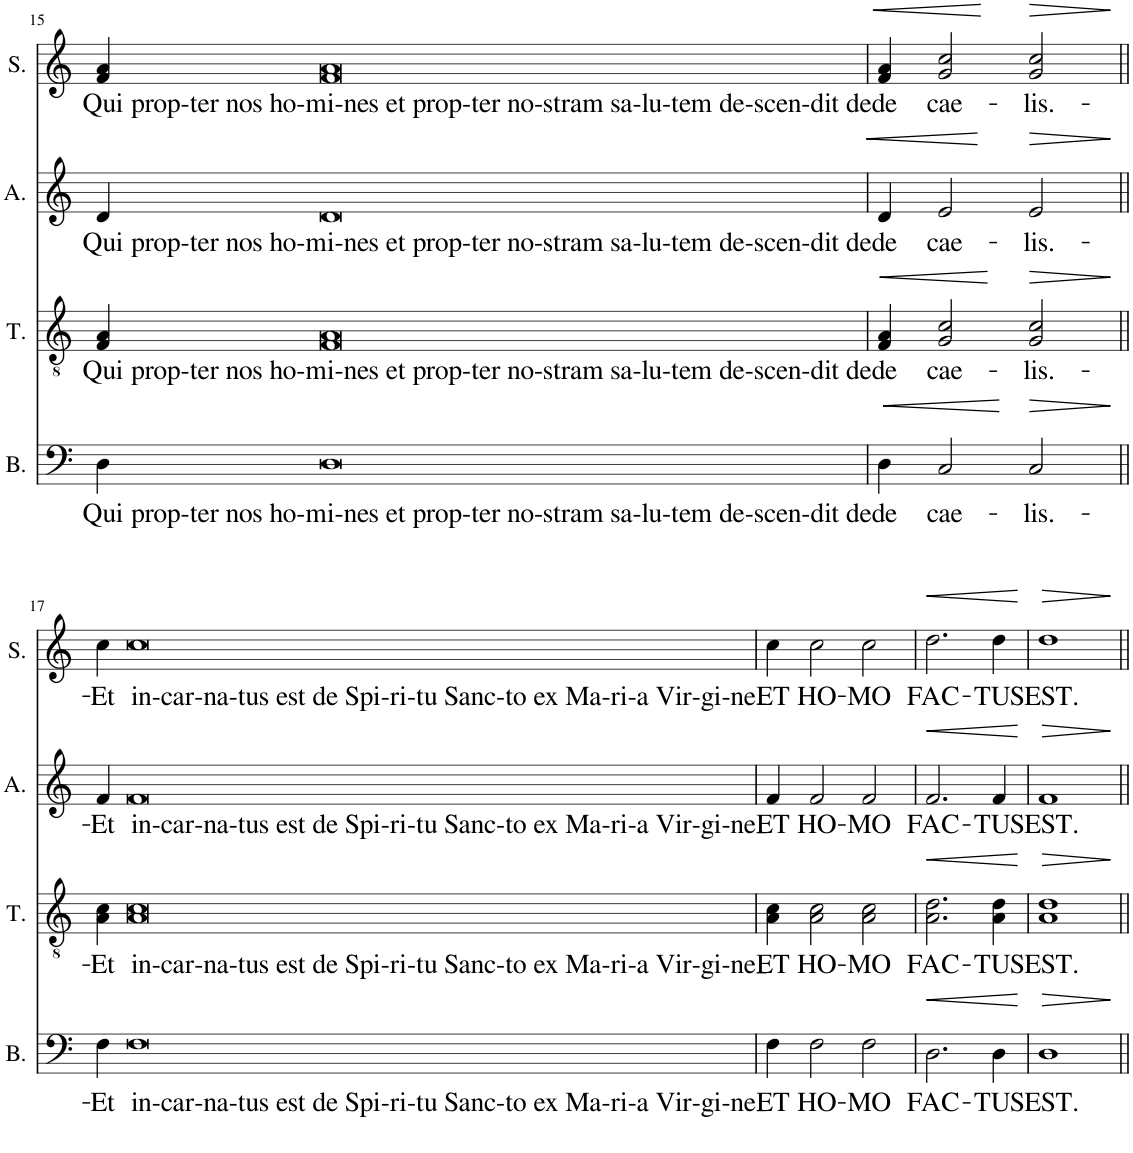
**kern	**text	**dynam	**kern	**text	**dynam	**kern	**text	**dynam	**kern	**text	**dynam
*part4	*part4	*part4	*part3	*part3	*part3	*part2	*part2	*part2	*part1	*part1	*part1
*staff4	*staff4	*staff4	*staff3	*staff3	*staff3	*staff2	*staff2	*staff2	*staff1	*staff1	*staff1
*I"Bass	*	*	*I"Tenor	*	*	*I"Alto	*	*	*I"Soprano	*	*
*I'B.	*	*	*I'T.	*	*	*I'A.	*	*	*I'S.	*	*
!!LO:PB:g=z
*clefF4	*	*	*clefGv2	*	*	*clefG2	*	*	*clefG2	*	*
*k[]	*	*	*k[]	*	*	*k[]	*	*	*k[]	*	*
*M4/4	*	*	*M4/4	*	*	*M4/4	*	*	*M4/4	*	*
=15	=15	=15	=15	=15	=15	=15	=15	=15	=15	=15	=15
!	!LO:LY:b	!LO:HP:b	!	!LO:LY:b	!LO:HP:b	!	!LO:LY:b	!LO:HP:b	!	!LO:LY:b	!LO:HP:b
4D\	Qui	>	4F/ 4A/	Qui	>	4d/	Qui	>	4f/ 4a/	Qui	>
!	!LO:LY:b	!	!	!LO:LY:b	!	!	!LO:LY:b	!	!	!LO:LY:b	!
[2.D	-prop-ter nos ho-mi-nes et prop-ter no-stram sa-lu-tem de-scen-dit de	.	[2.F [2.A	-prop-ter nos ho-mi-nes et prop-ter no-stram sa-lu-tem de-scen-dit de	.	[2.d	-prop-ter nos ho-mi-nes et prop-ter no-stram sa-lu-tem de-scen-dit de	.	[2.f [2.a	-prop-ter nos ho-mi-nes et prop-ter no-stram sa-lu-tem de-scen-dit de	.
=16	=16	=16	=16	=16	=16	=16	=16	=16	=16	=16	=16
!	!LO:LY:b	!LO:HP:b	!	!LO:LY:b	!LO:HP:b	!	!LO:LY:b	!LO:HP:b	!	!LO:LY:b	!LO:HP:b
4D\	de	<	4F/ 4A/	de	<	4d/	de	<	4f/ 4a/	de	<
1D_	.	.	1F_ 1A_	.	.	1d_	.	.	1f_ 1a_	.	.
!	!LO:LY:b	!	!	!LO:LY:b	!	!	!LO:LY:b	!	!	!LO:LY:b	!
2C/	cae-	.	2G/ 2c/	cae-	.	2e/	cae-	.	2g/ 2cc/	cae-	.
!	!LO:LY:b	!LO:HP:n=1:b	!	!LO:LY:b	!LO:HP:n=1:b	!	!LO:LY:b	!LO:HP:n=1:b	!	!LO:LY:b	!LO:HP:n=1:b
[4C/	-lis.-	] >	[4G/ [4c/	-lis.-	] >	[4e/	-lis.-	] >	[4g/ [4cc/	-lis.-	] >
.	.	[	.	.	[	.	.	[	.	.	[
!!LO:LB:g=z
=17||	=17||	=17||	=17||	=17||	=17||	=17||	=17||	=17||	=17||	=17||	=17||
!	!LO:LY:b	!	!	!LO:LY:b	!	!	!LO:LY:b	!	!	!LO:LY:b	!
4F\	Et	.	4A\ 4c\	Et	.	4f/	Et	.	4cc\	Et	.
4D]	.	.	4F] 4A]	.	.	4d]	.	.	4f] 4a]	.	.
4C/]	.	.	4G/] 4c/]	.	.	4e/]	.	.	4g/] 4cc/]	.	.
!	!LO:LY:b	!	!	!LO:LY:b	!	!	!LO:LY:b	!	!	!LO:LY:b	!
[2.F	-in-car-na-tus est de Spi-ri-tu Sanc-to ex Ma-ri-a Vir-gi-ne	.	[2.A [2.c	-in-car-na-tus est de Spi-ri-tu Sanc-to ex Ma-ri-a Vir-gi-ne	.	[2.f	-in-car-na-tus est de Spi-ri-tu Sanc-to ex Ma-ri-a Vir-gi-ne	.	[2.cc	-in-car-na-tus est de Spi-ri-tu Sanc-to ex Ma-ri-a Vir-gi-ne	.
=18	=18	=18	=18	=18	=18	=18	=18	=18	=18	=18	=18
!	!LO:LY:b	!	!	!LO:LY:b	!	!	!LO:LY:b	!	!	!LO:LY:b	!
4F\	ET	.	4A\ 4c\	ET	.	4f/	ET	.	4cc\	ET	.
1F_	.	.	1A_ 1c_	.	.	1f_	.	.	1cc_	.	.
!	!LO:LY:b	!	!	!LO:LY:b	!	!	!LO:LY:b	!	!	!LO:LY:b	!
2F\	HO-	.	2A\ 2c\	HO-	.	2f/	HO-	.	2cc\	HO-	.
!	!LO:LY:b	!	!	!LO:LY:b	!	!	!LO:LY:b	!	!	!LO:LY:b	!
[4F\	-MO	.	[4A\ [4c\	-MO	.	[4f/	-MO	.	[4cc\	-MO	.
=19	=19	=19	=19	=19	=19	=19	=19	=19	=19	=19	=19
!	!LO:LY:b	!LO:HP:b	!	!LO:LY:b	!LO:HP:b	!	!LO:LY:b	!LO:HP:b	!	!LO:LY:b	!LO:HP:b
2.D\	FAC-	<	2.A\ 2.d\	FAC-	<	2.f/	FAC-	<	2.dd\	FAC-	<
4F]	.	.	4A] 4c]	.	.	4f]	.	.	4cc]	.	.
4F\]	.	.	4A\] 4c\]	.	.	4f/]	.	.	4cc\]	.	.
!	!LO:LY:b	!	!	!LO:LY:b	!	!	!LO:LY:b	!	!	!LO:LY:b	!
4D\	-TUS	.	4A\ 4d\	-TUS	.	4f/	-TUS	.	4dd\	-TUS	.
.	.	]	.	.	]	.	.	]	.	.	]
=20	=20	=20	=20	=20	=20	=20	=20	=20	=20	=20	=20
!	!LO:LY:b	!	!	!LO:LY:b	!	!	!LO:LY:b	!	!	!LO:LY:b	!
1D	EST.	.	1A 1d	EST.	.	1f	EST.	.	1dd	EST.	.
.	.	[	.	.	[	.	.	[	.	.	[
=||	=||	=||	=||	=||	=||	=||	=||	=||	=||	=||	=||
*-	*-	*-	*-	*-	*-	*-	*-	*-	*-	*-	*-
